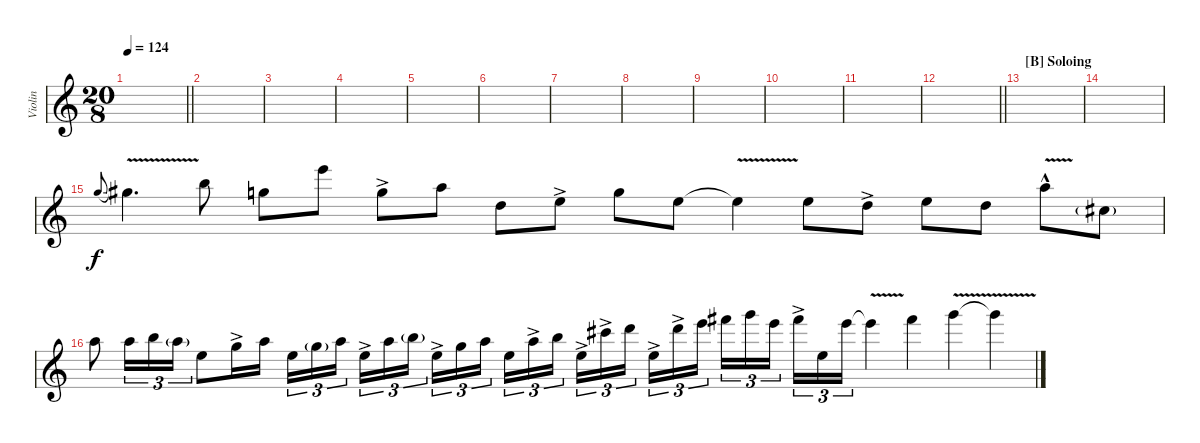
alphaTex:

\bracketExtendMode groupsimilarinstruments
\otherSystemsTrackNameOrientation horizontal
\track ("Violin (lead)" "Violin") {instrument violin}
\staff {score}
\tuning (E5 A4 D4 G3)
\ts (20 8)
\tempo 124
\clef g2
\scale
0.333333
\barLineRight lightlight
\ks c
|
\scale
0.333333 |
\scale
0.333333 |
\scale
0.333333 |
\scale
0.333333 |
\scale
0.333333 |
\scale
0.333333 |
\scale
0.333333 |
\scale
0.333333 |
\scale
0.333333 |
\scale
0.333333 |
\scale
0.333333
\barLineRight lightlight
|
\section ("B" "Soloing ")
\scale
0.333333 |
\scale
0.333333 |
\scale
0.333333 10.2{sl}.8{gr onbeat beam Up} 11.2{v acc #}.4{d beam Down} 14.2.8{beam Down} 10.2.8{beam Down} 12.1.8{beam Down} 10.2{ac}.8{beam Down} 12.2.8{beam Down} 5.2.8{beam Down} 7.2{ac}.8{beam Down} 10.2.8{beam Down} 7.2.8{beam Down} 7.2{v t}.4{beam Down} 7.2.8{beam Down} 5.2{ac}.8{beam Down} 7.2.8{beam Down} 5.2.8{beam Down} 5.1{v hac}.8{beam Down} 4.2{g acc #}.8{beam Down} |
\scale
0.333333 5.1.8{beam Down} 5.1.16{tu (3 2) beam Down} 7.1.16{tu (3 2) beam Down} 5.1{g}.16{tu (3 2) beam Down} 0.1.8{beam Down} 3.1{ac}.16{beam Down} 5.1.16{beam Down} 0.1.16{tu (3 2) beam Down} 3.1{g}.16{tu (3 2) beam Down} 5.1.16{tu (3 2) beam Down} 0.1{ac}.16{tu (3 2) beam Down} 5.1.16{tu (3 2) beam Down} 7.1{g}.16{tu (3 2) beam Down} 0.1{ac}.16{tu (3 2) beam Down} 3.1.16{tu (3 2) beam Down} 5.1.16{tu (3 2) beam Down} 0.1.16{tu (3 2) beam Down} 5.1{ac}.16{tu (3 2) beam Down} 7.1.16{tu (3 2) beam Down} 0.1{ac}.16{tu (3 2) beam Down} 9.1{ac acc #}.16{tu (3 2) beam Down} 10.1.16{tu (3 2) beam Down} 0.1{ac}.16{tu (3 2) beam Down} 10.1{ac}.16{tu (3 2) beam Down} 12.1.16{tu (3 2) beam Down} 14.1{acc #}.16{tu (3 2) beam Down} 15.1.16{tu (3 2) beam Down} 12.1.16{tu (3 2) beam Down} 14.1{ac acc #}.16{tu (3 2) beam Down} 0.1.16{tu (3 2) beam Down} 12.1.16{tu (3 2) beam Down} 12.1{v t}.4{beam Down} 14.1{acc #}.4{beam Down} 15.1{v}.4{beam Down} 15.1{t}.4{beam Down}
